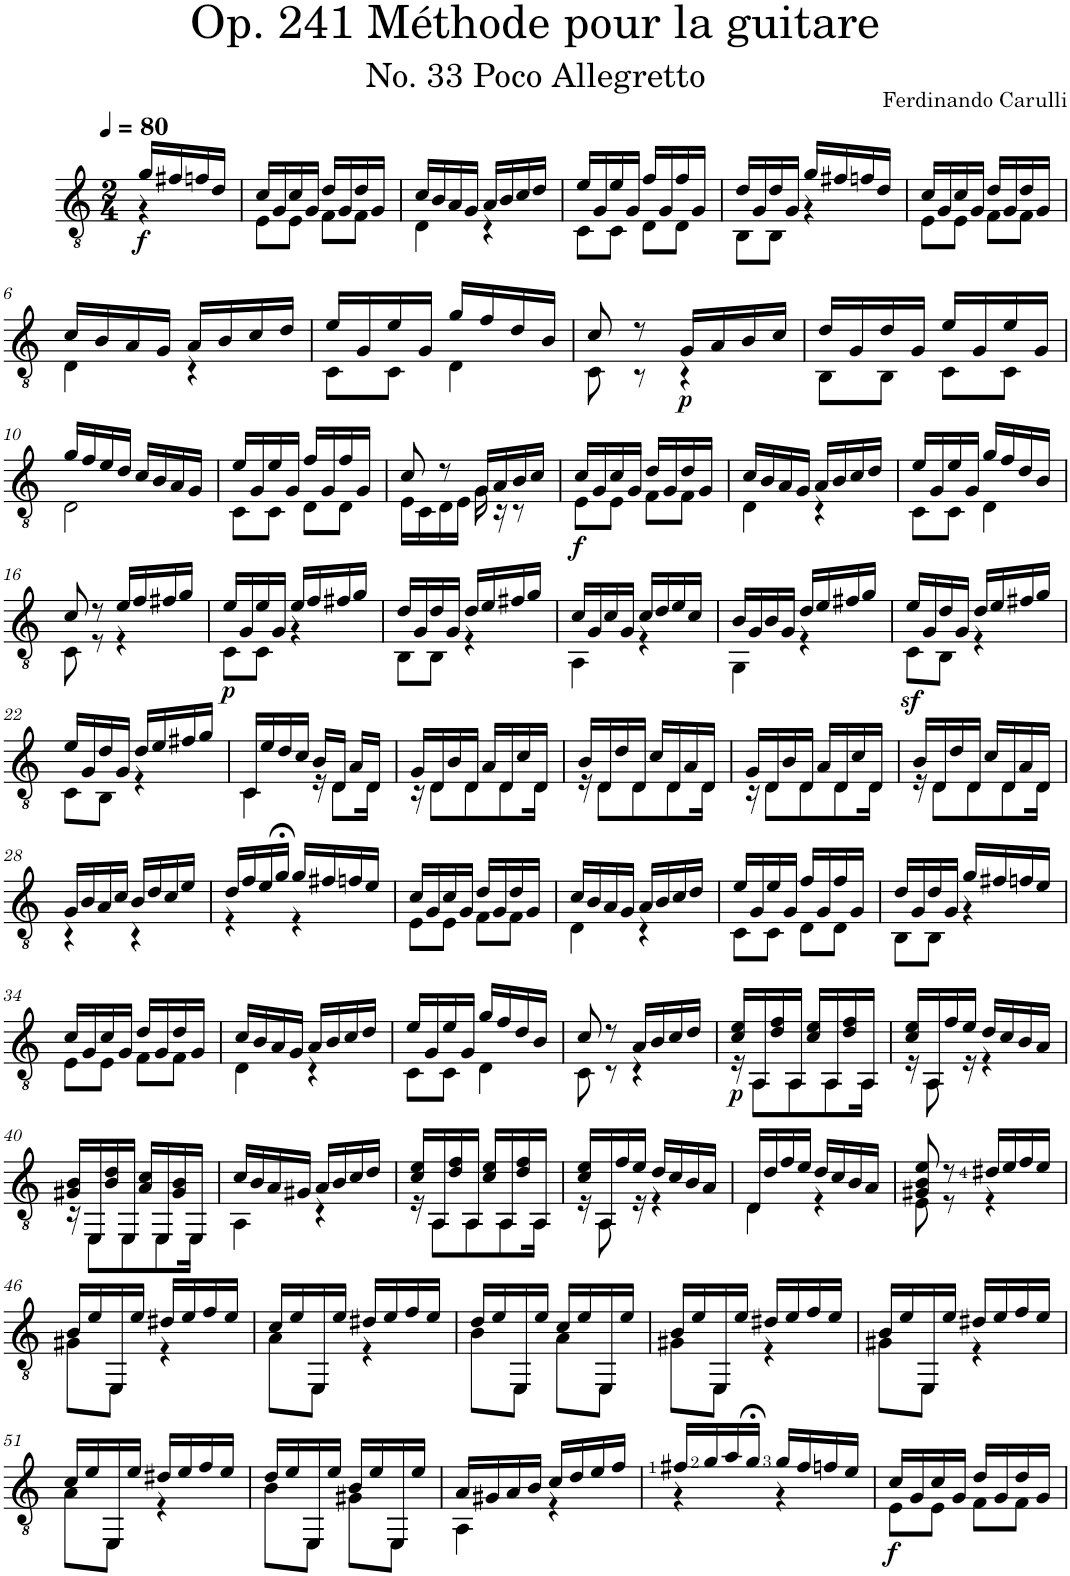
**kern	**dynam
*part1	*part1
*staff1	*staff1
*I"Classical Guitar	*
*clefGv2	*
*k[]	*
*C:	*
*M2/4	*
*MM80	*
=	=
*^	*
!	!	!LO:DY:b
16g/LL	4r	f
16f#X/	.	.
16fn/	.	.
16d/JJ	.	.
=1	=1	=1
16c/LL	8E\L	.
16G/	.	.
16c/	8E\J	.
16G/JJ	.	.
16d/LL	8F\L	.
16G/	.	.
16d/	8F\J	.
16G/JJ	.	.
=2	=2	=2
16c/LL	4D\	.
16B/	.	.
16A/	.	.
16G/JJ	.	.
16A/LL	4r	.
16B/	.	.
16c/	.	.
16d/JJ	.	.
=3	=3	=3
16e/LL	8C\L	.
16G/	.	.
16e/	8C\J	.
16G/JJ	.	.
16f/LL	8D\L	.
16G/	.	.
16f/	8D\J	.
16G/JJ	.	.
=4	=4	=4
16d/LL	8BB\L	.
16G/	.	.
16d/	8BB\J	.
16G/JJ	.	.
16g/LL	4r	.
16f#X/	.	.
16fn/	.	.
16d/JJ	.	.
=5	=5	=5
16c/LL	8E\L	.
16G/	.	.
16c/	8E\J	.
16G/JJ	.	.
16d/LL	8F\L	.
16G/	.	.
16d/	8F\J	.
16G/JJ	.	.
!!LO:LB:g=z	!!
=6	=6	=6
16c/LL	4D\	.
16B/	.	.
16A/	.	.
16G/JJ	.	.
16A/LL	4r	.
16B/	.	.
16c/	.	.
16d/JJ	.	.
=7	=7	=7
16e/LL	8C\L	.
16G/	.	.
16e/	8C\J	.
16G/JJ	.	.
16g/LL	4D\	.
16f/	.	.
16d/	.	.
16B/JJ	.	.
=8	=8	=8
8c/	8C\	.
8r	8r	.
!	!	!LO:DY:b
16G/LL	4r	p
16A/	.	.
16B/	.	.
16c/JJ	.	.
=9	=9	=9
16d/LL	8BB\L	.
16G/	.	.
16d/	8BB\J	.
16G/JJ	.	.
16e/LL	8C\L	.
16G/	.	.
16e/	8C\J	.
16G/JJ	.	.
!!LO:LB:g=z	!!
=10	=10	=10
16g/LL	2D\	.
16f/	.	.
16e/	.	.
16d/JJ	.	.
16c/LL	.	.
16B/	.	.
16A/	.	.
16G/JJ	.	.
=11	=11	=11
16e/LL	8C\L	.
16G/	.	.
16e/	8C\J	.
16G/JJ	.	.
16f/LL	8D\L	.
16G/	.	.
16f/	8D\J	.
16G/JJ	.	.
=12	=12	=12
8c/	16E\LL	.
.	16C\	.
8r	16D\	.
.	16E\JJ	.
16G/LL	16G\	.
16A/	16r	.
16B/	8r	.
16c/JJ	.	.
=13	=13	=13
!	!	!LO:DY:b
16c/LL	8E\L	f
16G/	.	.
16c/	8E\J	.
16G/JJ	.	.
16d/LL	8F\L	.
16G/	.	.
16d/	8F\J	.
16G/JJ	.	.
=14	=14	=14
16c/LL	4D\	.
16B/	.	.
16A/	.	.
16G/JJ	.	.
16A/LL	4r	.
16B/	.	.
16c/	.	.
16d/JJ	.	.
=15	=15	=15
16e/LL	8C\L	.
16G/	.	.
16e/	8C\J	.
16G/JJ	.	.
16g/LL	4D\	.
16f/	.	.
16d/	.	.
16B/JJ	.	.
!!LO:LB:g=z	!!
=16	=16	=16
8c/	8C\	.
8r	8r	.
16e/LL	4r	.
16f/	.	.
16f#X/	.	.
16g/JJ	.	.
=17	=17	=17
!	!	!LO:DY:b
16e/LL	8C\L	p
16G/	.	.
16e/	8C\J	.
16G/JJ	.	.
16e/LL	4r	.
16f/	.	.
16f#X/	.	.
16g/JJ	.	.
=18	=18	=18
16d/LL	8BB\L	.
16G/	.	.
16d/	8BB\J	.
16G/JJ	.	.
16d/LL	4r	.
16e/	.	.
16f#X/	.	.
16g/JJ	.	.
=19	=19	=19
16c/LL	4AA\	.
16G/	.	.
16c/	.	.
16G/JJ	.	.
16c/LL	4r	.
16d/	.	.
16e/	.	.
16c/JJ	.	.
=20	=20	=20
16B/LL	4GG\	.
16G/	.	.
16B/	.	.
16G/JJ	.	.
16d/LL	4r	.
16e/	.	.
16f#X/	.	.
16g/JJ	.	.
=21	=21	=21
!	!	!LO:DY:b
16e/LL	8C\L	sf
16G/	.	.
16d/	8BB\J	.
16G/JJ	.	.
16d/LL	4r	.
16e/	.	.
16f#X/	.	.
16g/JJ	.	.
!!LO:LB:g=z	!!
=22	=22	=22
16e/LL	8C\L	.
16G/	.	.
16d/	8BB\J	.
16G/JJ	.	.
16d/LL	4r	.
16e/	.	.
16f#X/	.	.
16g/JJ	.	.
=23	=23	=23
16C/LL	4C\	.
16e/	.	.
16d/	.	.
16c/JJ	.	.
16B/LL	16r	.
16D/JJ	8D\L	.
16A/LL	.	.
16D/JJ	16D\Jk	.
=24	=24	=24
16G/LL	16r	.
16D/	8D\L	.
16B/	.	.
16D/JJ	8D\	.
16A/LL	.	.
16D/	8D\	.
16c/	.	.
16D/JJ	16D\Jk	.
=25	=25	=25
16B/LL	16r	.
16D/	8D\L	.
16d/	.	.
16D/JJ	8D\	.
16c/LL	.	.
16D/	8D\	.
16A/	.	.
16D/JJ	16D\Jk	.
=26	=26	=26
16G/LL	16r	.
16D/	8D\L	.
16B/	.	.
16D/JJ	8D\	.
16A/LL	.	.
16D/	8D\	.
16c/	.	.
16D/JJ	16D\Jk	.
=27	=27	=27
16B/LL	16r	.
16D/	8D\L	.
16d/	.	.
16D/JJ	8D\	.
16c/LL	.	.
16D/	8D\	.
16A/	.	.
16D/JJ	16D\Jk	.
!!LO:LB:g=z	!!
=28	=28	=28
16G/LL	4r	.
16B/	.	.
16A/	.	.
16c/JJ	.	.
16B/LL	4r	.
16d/	.	.
16c/	.	.
16e/JJ	.	.
=29	=29	=29
16d/LL	4r	.
16f/	.	.
16e/	.	.
16g;</JJ	.	.
16g/LL	4r	.
16f#X/	.	.
16fn/	.	.
16e/JJ	.	.
=30	=30	=30
16c/LL	8E\L	.
16G/	.	.
16c/	8E\J	.
16G/JJ	.	.
16d/LL	8F\L	.
16G/	.	.
16d/	8F\J	.
16G/JJ	.	.
=31	=31	=31
16c/LL	4D\	.
16B/	.	.
16A/	.	.
16G/JJ	.	.
16A/LL	4r	.
16B/	.	.
16c/	.	.
16d/JJ	.	.
=32	=32	=32
16e/LL	8C\L	.
16G/	.	.
16e/	8C\J	.
16G/JJ	.	.
16f/LL	8D\L	.
16G/	.	.
16f/	8D\J	.
16G/JJ	.	.
=33	=33	=33
16d/LL	8BB\L	.
16G/	.	.
16d/	8BB\J	.
16G/JJ	.	.
16g/LL	4r	.
16f#X/	.	.
16fn/	.	.
16e/JJ	.	.
!!LO:LB:g=z	!!
=34	=34	=34
16c/LL	8E\L	.
16G/	.	.
16c/	8E\J	.
16G/JJ	.	.
16d/LL	8F\L	.
16G/	.	.
16d/	8F\J	.
16G/JJ	.	.
=35	=35	=35
16c/LL	4D\	.
16B/	.	.
16A/	.	.
16G/JJ	.	.
16A/LL	4r	.
16B/	.	.
16c/	.	.
16d/JJ	.	.
=36	=36	=36
16e/LL	8C\L	.
16G/	.	.
16e/	8C\J	.
16G/JJ	.	.
16g/LL	4D\	.
16f/	.	.
16d/	.	.
16B/JJ	.	.
=37	=37	=37
8c/	8C\	.
8r	8r	.
16A/LL	4r	.
16B/	.	.
16c/	.	.
16d/JJ	.	.
=38	=38	=38
!	!	!LO:DY:b
16c/ 16e/LL	16r	p
16AA/	8AA\L	.
16d/ 16f/	.	.
16AA/JJ	8AA\	.
16c/ 16e/LL	.	.
16AA/	8AA\	.
16d/ 16f/	.	.
16AA/JJ	16AA\Jk	.
=39	=39	=39
16c/ 16e/LL	16r	.
16AA/	8AA\	.
16f/	.	.
16e/JJ	16r	.
16d/LL	4r	.
16c/	.	.
16B/	.	.
16A/JJ	.	.
!!LO:LB:g=z	!!
=40	=40	=40
16G#X/ 16B/LL	16r	.
16EE/	8EE\L	.
16B/ 16d/	.	.
16EE/JJ	8EE\	.
16A/ 16c/LL	.	.
16EE/	8EE\	.
16G#/ 16B/	.	.
16EE/JJ	16EE\Jk	.
=41	=41	=41
16c/LL	4AA\	.
16B/	.	.
16A/	.	.
16G#X/JJ	.	.
16A/LL	4r	.
16B/	.	.
16c/	.	.
16d/JJ	.	.
=42	=42	=42
16c/ 16e/LL	16r	.
16AA/	8AA\L	.
16d/ 16f/	.	.
16AA/JJ	8AA\	.
16c/ 16e/LL	.	.
16AA/	8AA\	.
16d/ 16f/	.	.
16AA/JJ	16AA\Jk	.
=43	=43	=43
16c/ 16e/LL	16r	.
16AA/	8AA\	.
16f/	.	.
16e/JJ	16r	.
16d/LL	4r	.
16c/	.	.
16B/	.	.
16A/JJ	.	.
=44	=44	=44
16D/LL	4D\	.
16d/	.	.
16f/	.	.
16e/JJ	.	.
16d/LL	4r	.
16c/	.	.
16B/	.	.
16A/JJ	.	.
=45	=45	=45
8G#X/ 8B/ 8e/	8E\	.
8r	8r	.
16d#X/LL	4r	.
16e/	.	.
16f/	.	.
16e/JJ	.	.
!!LO:LB:g=z	!!
=46	=46	=46
16B/LL	8G#X\L	.
16e/	.	.
16EE/	8EE\J	.
16e/JJ	.	.
16d#X/LL	4r	.
16e/	.	.
16f/	.	.
16e/JJ	.	.
=47	=47	=47
16c/LL	8A\L	.
16e/	.	.
16EE/	8EE\J	.
16e/JJ	.	.
16d#X/LL	4r	.
16e/	.	.
16f/	.	.
16e/JJ	.	.
=48	=48	=48
16d/LL	8B\L	.
16e/	.	.
16EE/	8EE\J	.
16e/JJ	.	.
16c/LL	8A\L	.
16e/	.	.
16EE/	8EE\J	.
16e/JJ	.	.
=49	=49	=49
16B/LL	8G#X\L	.
16e/	.	.
16EE/	8EE\J	.
16e/JJ	.	.
16d#X/LL	4r	.
16e/	.	.
16f/	.	.
16e/JJ	.	.
=50	=50	=50
16B/LL	8G#X\L	.
16e/	.	.
16EE/	8EE\J	.
16e/JJ	.	.
16d#X/LL	4r	.
16e/	.	.
16f/	.	.
16e/JJ	.	.
!!LO:LB:g=z	!!
=51	=51	=51
16c/LL	8A\L	.
16e/	.	.
16EE/	8EE\J	.
16e/JJ	.	.
16d#X/LL	4r	.
16e/	.	.
16f/	.	.
16e/JJ	.	.
=52	=52	=52
16d/LL	8B\L	.
16e/	.	.
16EE/	8EE\J	.
16e/JJ	.	.
16B/LL	8G#X\L	.
16e/	.	.
16EE/	8EE\J	.
16e/JJ	.	.
=53	=53	=53
16A/LL	4AA\	.
16G#X/	.	.
16A/	.	.
16B/JJ	.	.
16c/LL	4r	.
16d/	.	.
16e/	.	.
16f/JJ	.	.
=54	=54	=54
16f#X/LL	4r	.
16g/	.	.
16a/	.	.
16g;</JJ	.	.
16g/LL	4r	.
16f#/	.	.
16fn/	.	.
16e/JJ	.	.
=55	=55	=55
!	!	!LO:DY:b
16c/LL	8E\L	f
16G/	.	.
16c/	8E\J	.
16G/JJ	.	.
16d/LL	8F\L	.
16G/	.	.
16d/	8F\J	.
16G/JJ	.	.
*v	*v	*
=	=
*-	*-
